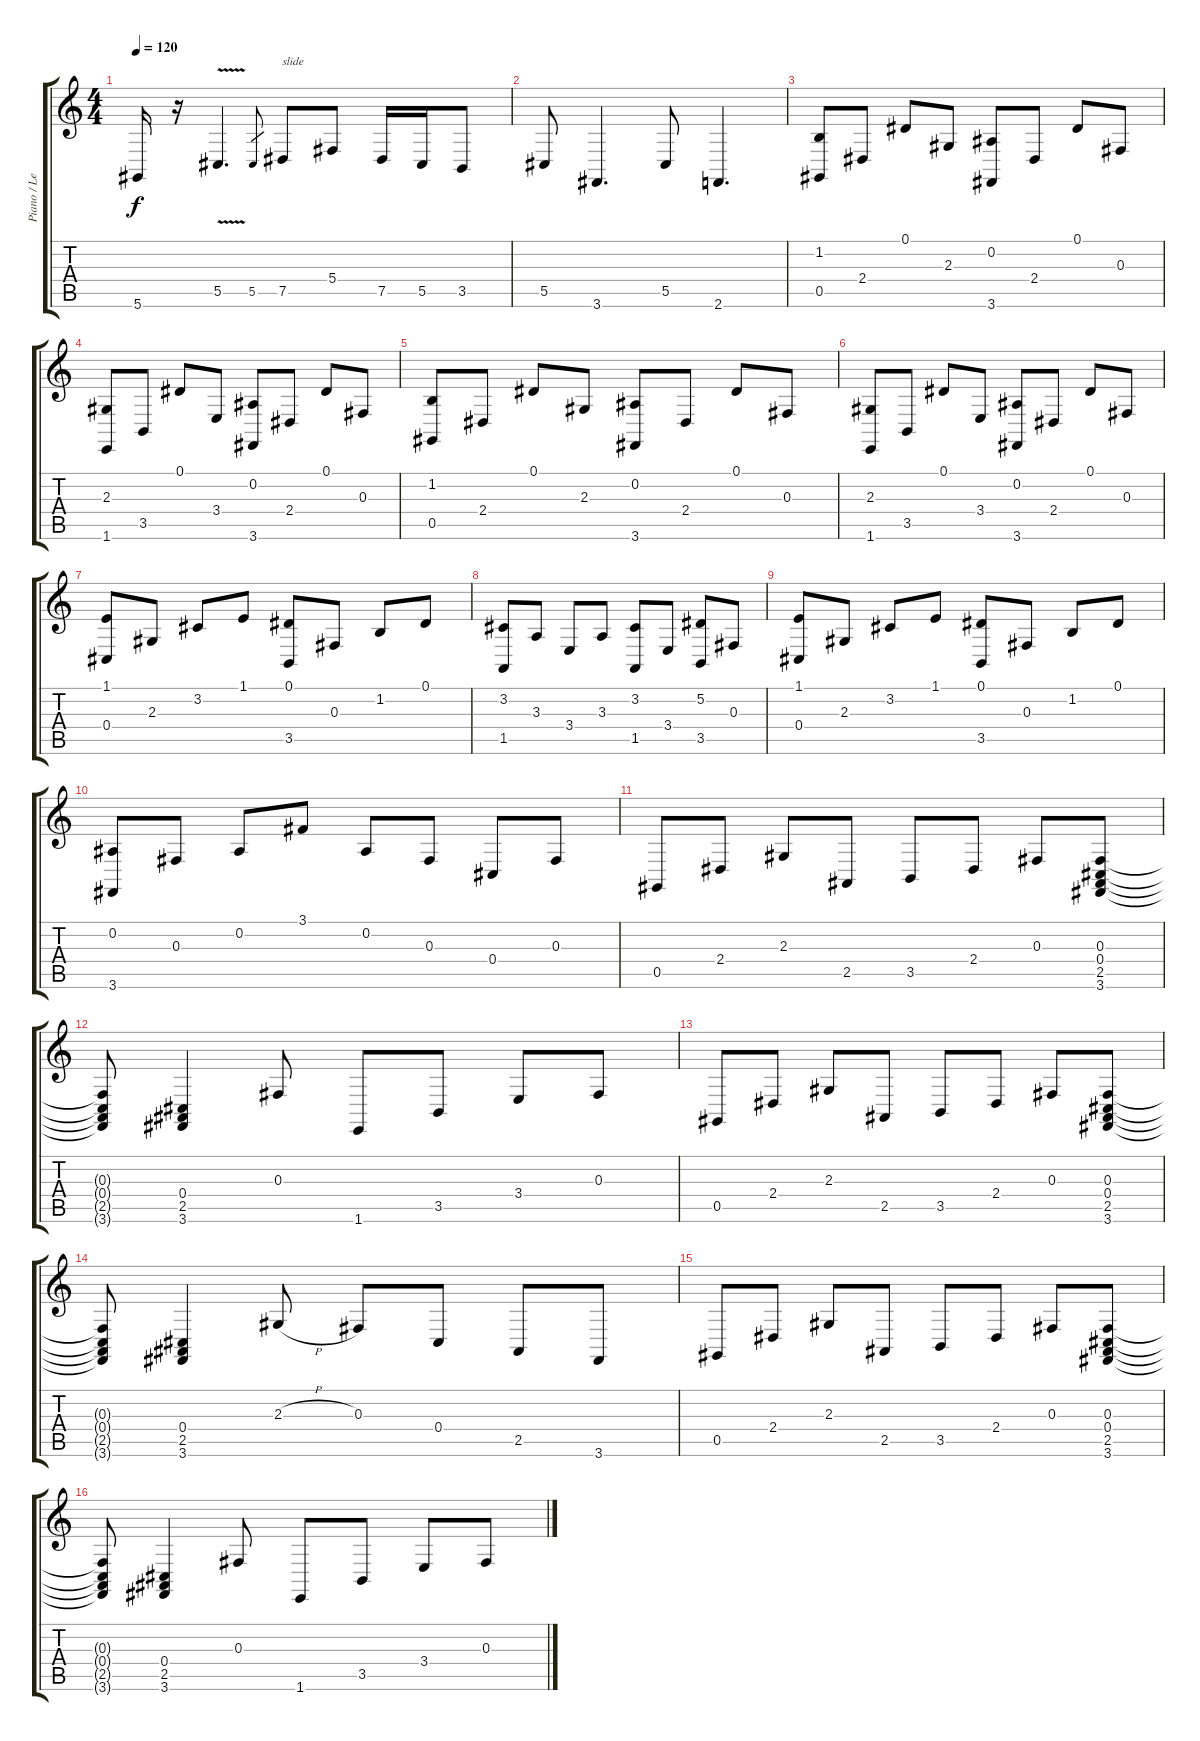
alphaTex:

\track ("Piano / Lead" "Piano / Le") {instrument electricgrandpiano}
\staff {score tabs}
\tuning (Eb4 Bb3 Gb3 Db3 Ab2 Eb2) {hide}
\ts (4 4)
\tempo 120
\clef g2
\ks c
5.6.16{dy f} r.16 5.5{v}.4{d} 5.5.8{gr} 7.5.8{txt "slide"} 5.4.8 7.5.16 5.5.16 3.5.8 |
5.5.8 3.6.4{d} 5.5.8 2.6.4{d} |
(1.2 0.5).8 2.4.8 0.1.8 2.3.8 (0.2 3.6).8 2.4.8 0.1.8 0.3.8 |
(2.3 1.6).8 3.5.8 0.1.8 3.4.8 (0.2 3.6).8 2.4.8 0.1.8 0.3.8 |
(1.2 0.5).8 2.4.8 0.1.8 2.3.8 (0.2 3.6).8 2.4.8 0.1.8 0.3.8 |
(2.3 1.6).8 3.5.8 0.1.8 3.4.8 (0.2 3.6).8 2.4.8 0.1.8 0.3.8 |
(1.1 0.4).8 2.3.8 3.2.8 1.1.8 (0.1 3.5).8 0.3.8 1.2.8 0.1.8 |
(3.2 1.5).8 3.3.8 3.4.8 3.3.8 (3.2 1.5).8 3.4.8 (5.2 3.5).8 0.3.8 |
(1.1 0.4).8 2.3.8 3.2.8 1.1.8 (0.1 3.5).8 0.3.8 1.2.8 0.1.8 |
(0.2 3.6).8 0.3.8 0.2.8 3.1.8 0.2.8 0.3.8 0.4.8 0.3.8 |
0.5.8 2.4.8 2.3.8 2.5.8 3.5.8 2.4.8 0.3.8 (0.3 0.4 2.5 3.6).8 |
(0.3{t} 0.4{t} 2.5{t} 3.6{t}).8 (0.4 2.5 3.6).4 0.3.8 1.6.8 3.5.8 3.4.8 0.3.8 |
0.5.8 2.4.8 2.3.8 2.5.8 3.5.8 2.4.8 0.3.8 (0.3 0.4 2.5 3.6).8 |
(0.3{t} 0.4{t} 2.5{t} 3.6{t}).8 (0.4 2.5 3.6).4 2.3{h}.8 0.3.8 0.4.8 2.5.8 3.6.8 |
0.5.8 2.4.8 2.3.8 2.5.8 3.5.8 2.4.8 0.3.8 (0.3 0.4 2.5 3.6).8 |
(0.3{t} 0.4{t} 2.5{t} 3.6{t}).8 (0.4 2.5 3.6).4 0.3.8 1.6.8 3.5.8 3.4.8 0.3.8
